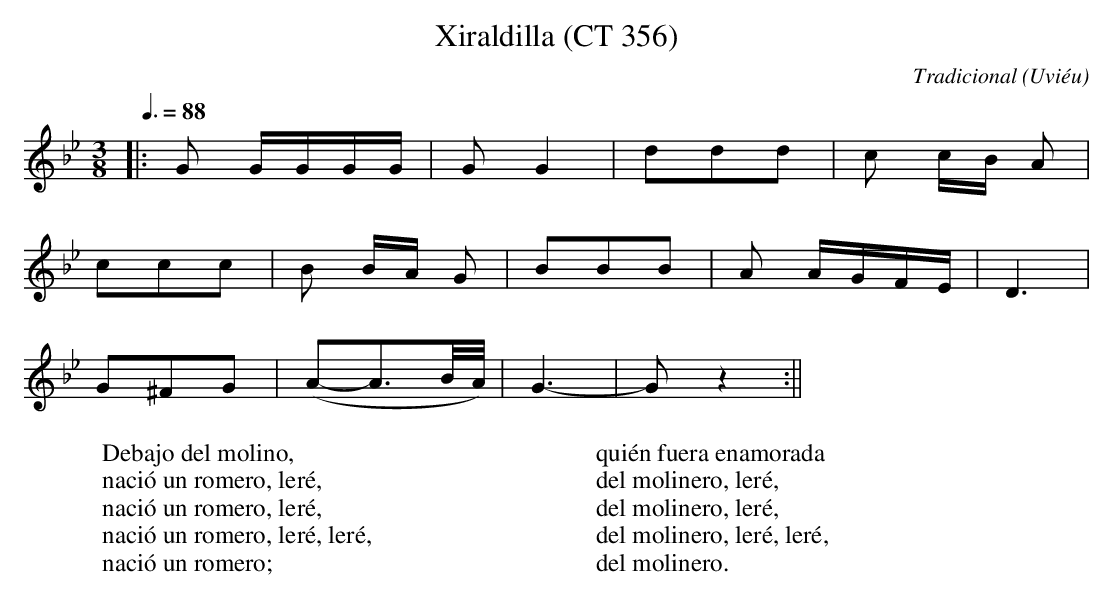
X:1
T:Xiraldilla (CT 356)
C:Tradicional
O:Uviéu
M:3/8
L:1/8
Q:3/8=88
K:Gm
|: G G/G/G/G/|G G2|ddd|c c/B/ A|
ccc|B B/A/ G|BBB|A A/G/F/E/|D3|
G^FG|(A-A3/2B/4A/4)|G3-|G z2 :||
W:Debajo del molino,
W:nació un romero, leré,
W:nació un romero, leré,
W:nació un romero, leré, leré,
W:nació un romero;
W:
W:quién fuera enamorada
W:del molinero, leré,
W:del molinero, leré,
W:del molinero, leré, leré,
W:del molinero.
W:
